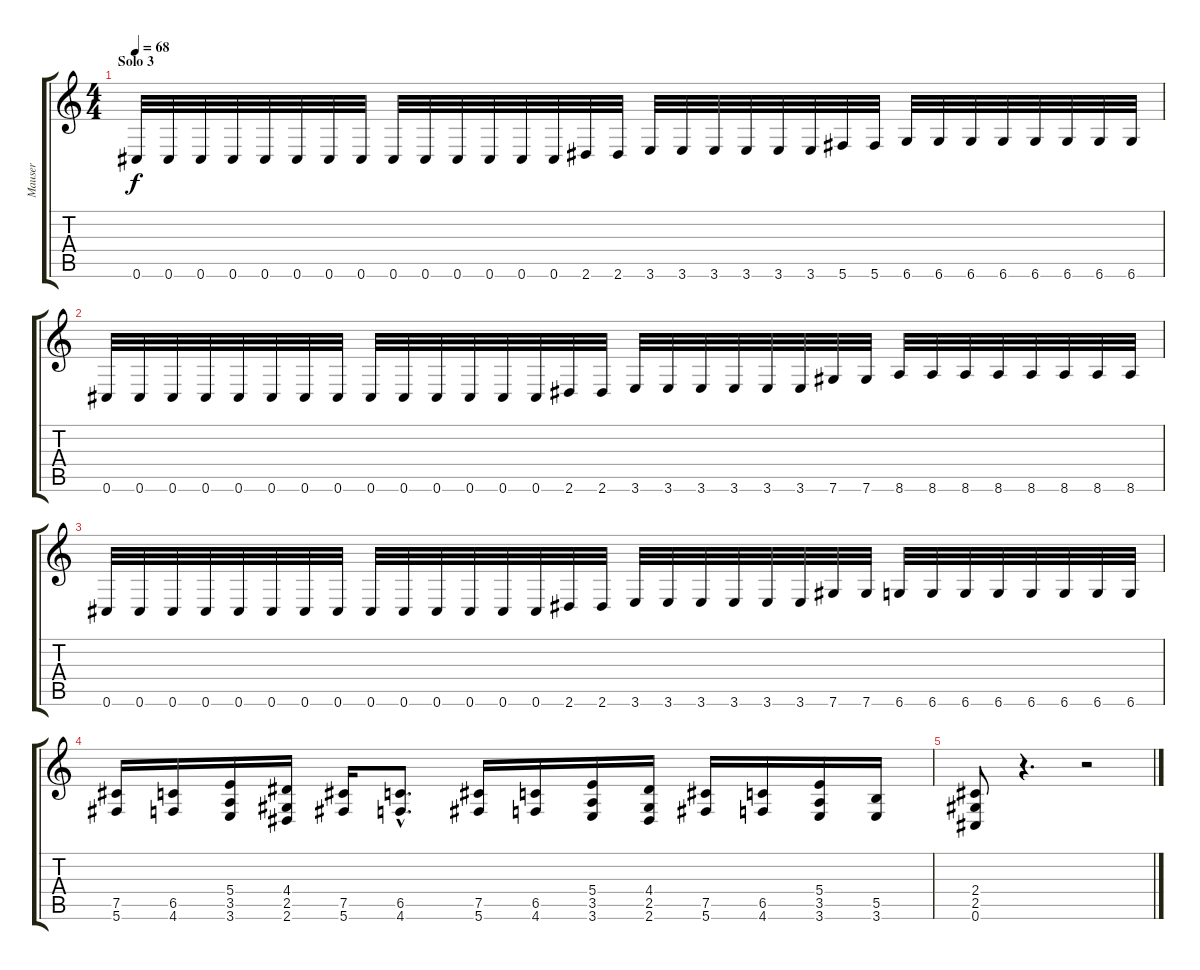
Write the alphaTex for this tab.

\track ("Mauser" "Mauser") {instrument distortionguitar}
\staff {score tabs}
\tuning (Db4 Ab3 E3 B2 Gb2 Db2) {hide}
\ts (4 4)
\section ("" "Solo 3")
\tempo 68
\clef g2
\ks c
0.6.32{dy f} 0.6.32 0.6.32 0.6.32 0.6.32 0.6.32 0.6.32 0.6.32 0.6.32 0.6.32 0.6.32 0.6.32 0.6.32 0.6.32 2.6.32 2.6.32 3.6.32 3.6.32 3.6.32 3.6.32 3.6.32 3.6.32 5.6.32 5.6.32 6.6.32 6.6.32 6.6.32 6.6.32 6.6.32 6.6.32 6.6.32 6.6.32 |
0.6.32 0.6.32 0.6.32 0.6.32 0.6.32 0.6.32 0.6.32 0.6.32 0.6.32 0.6.32 0.6.32 0.6.32 0.6.32 0.6.32 2.6.32 2.6.32 3.6.32 3.6.32 3.6.32 3.6.32 3.6.32 3.6.32 7.6.32 7.6.32 8.6.32 8.6.32 8.6.32 8.6.32 8.6.32 8.6.32 8.6.32 8.6.32 |
0.6.32 0.6.32 0.6.32 0.6.32 0.6.32 0.6.32 0.6.32 0.6.32 0.6.32 0.6.32 0.6.32 0.6.32 0.6.32 0.6.32 2.6.32 2.6.32 3.6.32 3.6.32 3.6.32 3.6.32 3.6.32 3.6.32 7.6.32 7.6.32 6.6.32 6.6.32 6.6.32 6.6.32 6.6.32 6.6.32 6.6.32 6.6.32 |
(7.5 5.6).16 (6.5 4.6).16 (5.4 3.5 3.6).16 (4.4 2.5 2.6).16 (7.5 5.6).16 (6.5{hac} 4.6{hac}).8{d} (7.5 5.6).16 (6.5 4.6).16 (5.4 3.5 3.6).16 (4.4 2.5 2.6).16 (7.5 5.6).16 (6.5 4.6).16 (5.4 3.5 3.6).16 (5.5 3.6).16 |
(2.4 2.5 0.6).8 r.4{d} r.2
